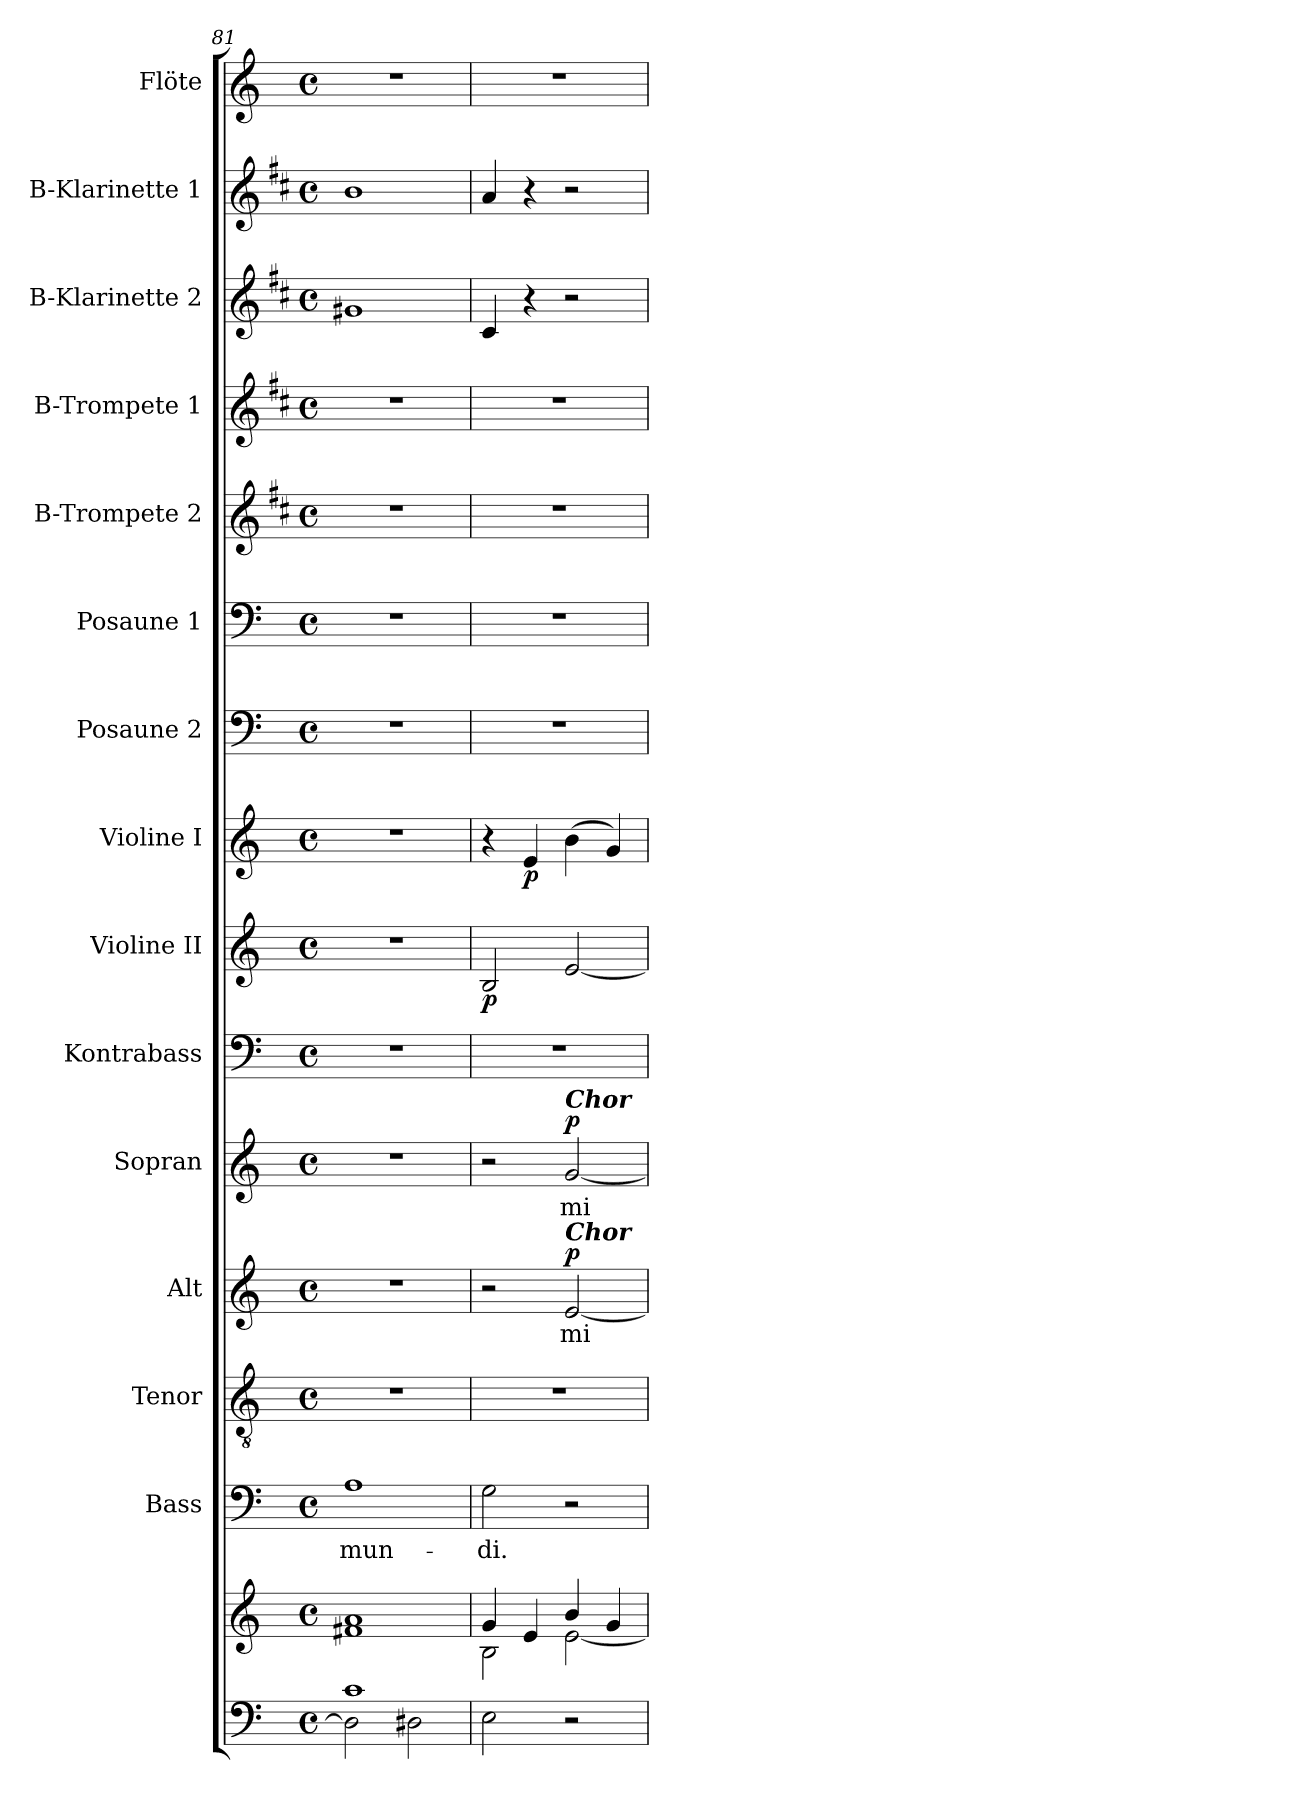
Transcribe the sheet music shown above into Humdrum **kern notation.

**kern	**kern	**kern	**text	**kern	**kern	**text	**dynam	**kern	**text	**dynam	**kern	**kern	**dynam	**kern	**dynam	**kern	**kern	**kern	**kern	**kern	**kern	**kern
*part15	*part15	*part14	*part14	*part13	*part12	*part12	*part12	*part11	*part11	*part11	*part10	*part9	*part9	*part8	*part8	*part7	*part6	*part5	*part4	*part3	*part2	*part1
*staff16	*staff15	*staff14	*staff14	*staff13	*staff12	*staff12	*staff12	*staff11	*staff11	*staff11	*staff10	*staff9	*staff9	*staff8	*staff8	*staff7	*staff6	*staff5	*staff4	*staff3	*staff2	*staff1
*	*	*I"Bass	*	*I"Tenor	*I"Alt	*	*	*I"Sopran	*	*	*I"Kontrabass	*I"Violine II	*	*I"Violine I	*	*I"Posaune 2	*I"Posaune 1	*I"B-Trompete 2	*I"B-Trompete 1	*I"B-Klarinette 2	*I"B-Klarinette 1	*I"Flöte
*	*	*I'B.	*	*I'T.	*I'A.	*	*	*I'S.	*	*	*I'Kb.	*I'Vl. II	*	*I'Vl. I	*	*I'Pos. 2	*I'Pos. 1	*I'B Trp. 2	*I'B Trp. 1	*I'B Kl. 2	*I'B Kl. 1	*I'Fl.
*clefF4	*clefG2	*clefF4	*	*clefGv2	*clefG2	*	*	*clefG2	*	*	*clefF4	*clefG2	*	*clefG2	*	*clefF4	*clefF4	*clefG2	*clefG2	*clefG2	*clefG2	*clefG2
*	*	*	*	*	*	*	*	*	*	*	*ITrd7c12	*	*	*	*	*	*	*ITrd1c2	*ITrd1c2	*ITrd1c2	*ITrd1c2	*
*k[]	*k[]	*k[]	*	*k[]	*k[]	*	*	*k[]	*	*	*k[]	*k[]	*	*k[]	*	*k[]	*k[]	*k[]	*k[]	*k[]	*k[]	*k[]
*C:	*C:	*C:	*	*C:	*C:	*	*	*C:	*	*	*C:	*C:	*	*C:	*	*C:	*C:	*C:	*C:	*C:	*C:	*C:
*M4/4	*M4/4	*M4/4	*	*M4/4	*M4/4	*	*	*M4/4	*	*	*M4/4	*M4/4	*	*M4/4	*	*M4/4	*M4/4	*M4/4	*M4/4	*M4/4	*M4/4	*M4/4
*met(c)	*met(c)	*met(c)	*	*met(c)	*met(c)	*	*	*met(c)	*	*	*met(c)	*met(c)	*	*met(c)	*	*met(c)	*met(c)	*met(c)	*met(c)	*met(c)	*met(c)	*met(c)
=81	=81	=81	=81	=81	=81	=81	=81	=81	=81	=81	=81	=81	=81	=81	=81	=81	=81	=81	=81	=81	=81	=81
*^	*^	*	*	*	*	*	*	*	*	*	*	*	*	*	*	*	*	*	*	*	*	*
!	!	!	!	!	!LO:LY:b	!	!	!	!	!	!	!	!	!	!	!	!	!	!	!	!	!	!	!
1c	2D\]	1a	1f#X	1A	mun-	1r	1r	.	.	1r	.	.	1r	1r	.	1r	.	1r	1r	1r	1r	1f#X	1a	1r
.	2D#X\	.	.	.	.	.	.	.	.	.	.	.	.	.	.	.	.	.	.	.	.	.	.	.
=82	=82	=82	=82	=82	=82	=82	=82	=82	=82	=82	=82	=82	=82	=82	=82	=82	=82	=82	=82	=82	=82	=82	=82	=82
!	!	!	!	!	!LO:LY:b	!	!	!	!	!	!	!	!	!	!LO:DY:b	!	!	!	!	!	!	!	!	!
*v	*v	*	*	*	*	*	*	*	*	*	*	*	*	*	*	*	*	*	*	*	*	*	*	*
2E\	4g/	2B\	2G\	-di.	1r	2r	.	.	2r	.	.	1r	2B/	p	4r	.	1r	1r	1r	1r	4B/	4g/	1r
!	!	!	!	!	!	!	!	!	!	!	!	!	!	!	!	!LO:DY:b	!	!	!	!	!	!	!
.	4e/	.	.	.	.	.	.	.	.	.	.	.	.	.	4e/	p	.	.	.	.	4r	4r	.
!	!	!	!	!	!	!	!	!	!LO:TX:a:Bi:t=Chor	!	!	!	!	!	!	!	!	!	!	!	!	!	!
!	!	!	!	!	!	!LO:TX:a:Bi:t=Chor	!	!	!	!	!	!	!	!	!	!	!	!	!	!	!	!	!
!	!	!	!	!	!	!	!LO:LY:b	!LO:DY:a	!	!LO:LY:b	!LO:DY:a	!	!	!	!	!	!	!	!	!	!	!	!
2r	4b/	[<2e\	2r	.	.	[2e/	mi-	p	[2g/	mi-	p	.	[2e/	.	(>4b\	.	.	.	.	.	2r	2r	.
.	4g/	.	.	.	.	.	.	.	.	.	.	.	.	.	4g/)	.	.	.	.	.	.	.	.
*	*v	*v	*	*	*	*	*	*	*	*	*	*	*	*	*	*	*	*	*	*	*	*	*
=	=	=	=	=	=	=	=	=	=	=	=	=	=	=	=	=	=	=	=	=	=	=
*-	*-	*-	*-	*-	*-	*-	*-	*-	*-	*-	*-	*-	*-	*-	*-	*-	*-	*-	*-	*-	*-	*-
